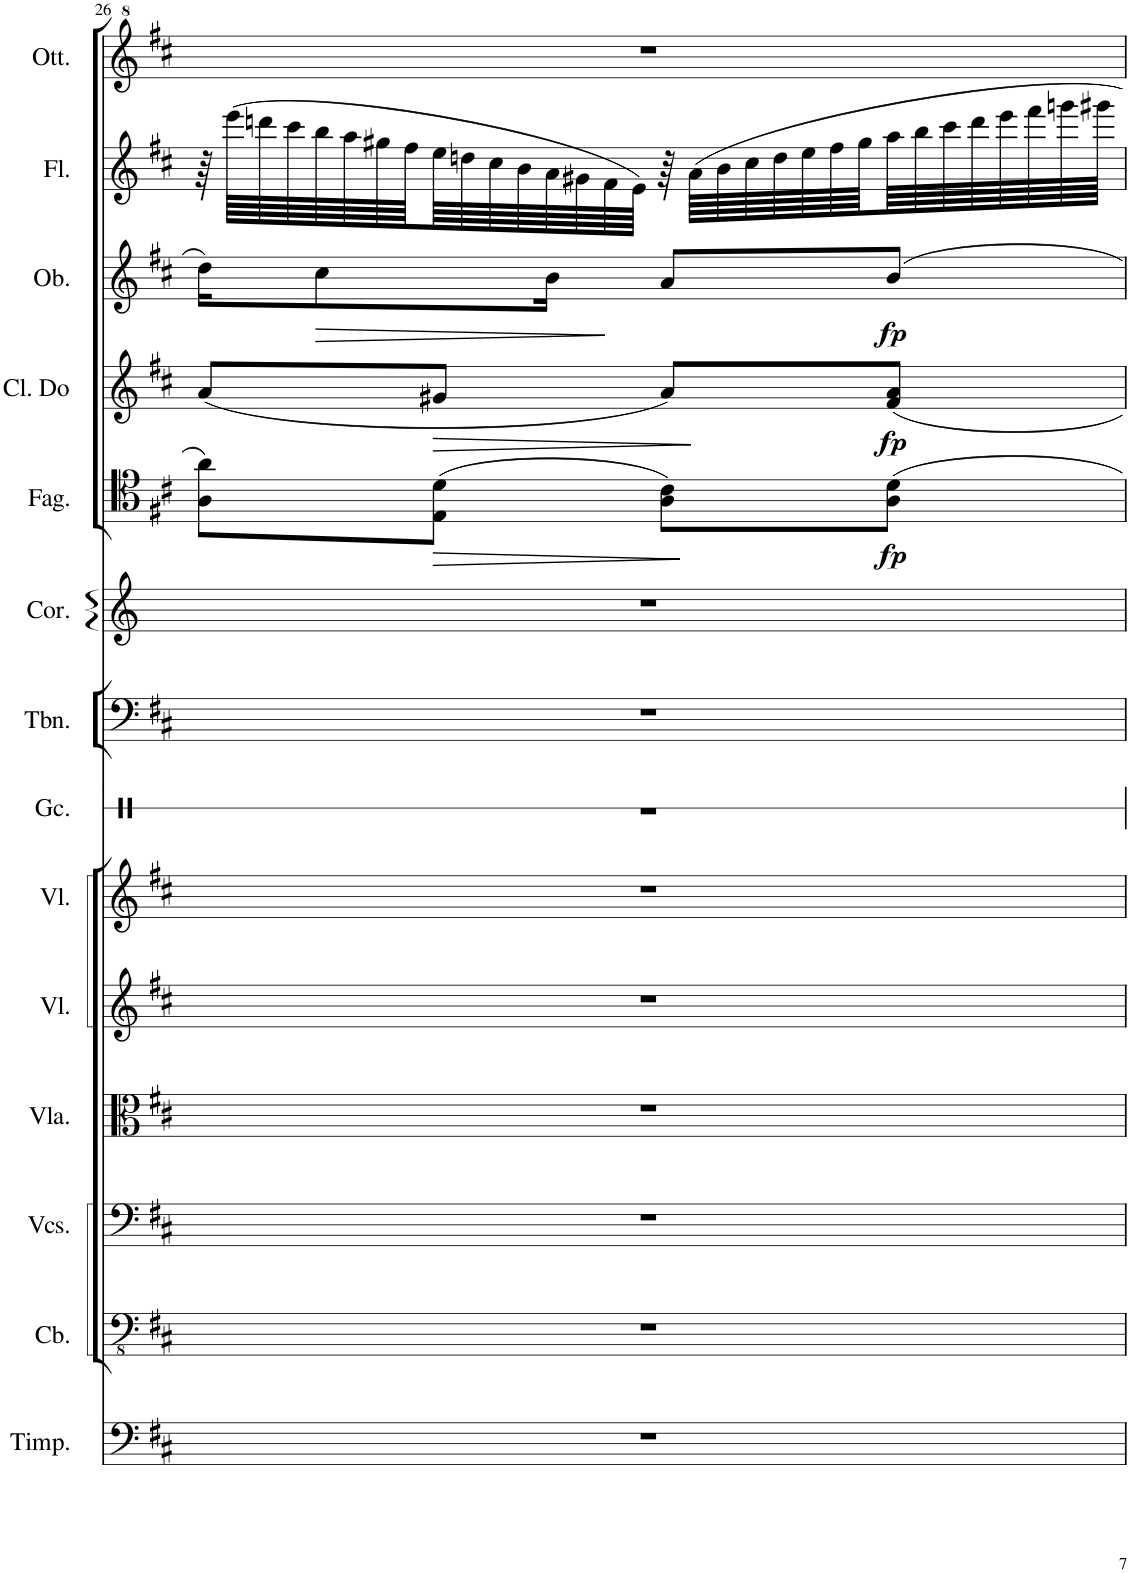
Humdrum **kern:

**kern	**kern	**kern	**kern	**kern	**kern	**kern	**kern	**kern	**kern	**dynam	**kern	**dynam	**kern	**dynam	**kern	**kern
*part14	*part13	*part12	*part11	*part10	*part9	*part8	*part7	*part6	*part5	*part5	*part4	*part4	*part3	*part3	*part2	*part1
*staff14	*staff13	*staff12	*staff11	*staff10	*staff9	*staff8	*staff7	*staff6	*staff5	*staff5	*staff4	*staff4	*staff3	*staff3	*staff2	*staff1
*I"Timpani	*I"Contrabbassi	*I"Violoncelli	*I"Viole	*I"Violini	*I"Violini	*I"Grancassa	*I"Trombone	*I"Corno in Re	*I"Fagotto	*	*I"Clarinetto in Do	*	*I"Oboe	*	*I"Flauto	*I"Ottavino
*I'Timp.	*I'Cb.	*	*	*I'Vl.	*I'Vl.	*I'Gc.	*I'Tbn.	*I'Cor.	*I'Fag.	*	*I'Cl. Do	*	*I'Ob.	*	*I'Fl.	*I'Ott.
!!LO:PB:g=z
*clefF4	*clefFv4	*clefF4	*clefC3	*clefG2	*clefG2	*clefX	*clefF4	*clefG2	*clefC4	*	*clefG2	*	*clefG2	*	*clefG2	*clefG^2
*	*	*	*	*	*	*	*	*Trd6c10	*	*	*Trd1c2	*	*	*	*	*Trd-7c-12
*k[f#c#]	*k[f#c#]	*k[f#c#]	*k[f#c#]	*k[f#c#]	*k[f#c#]	*k[]	*k[f#c#]	*k[]	*k[f#c#]	*	*k[f#c#]	*	*k[f#c#]	*	*k[f#c#]	*k[f#c#]
*M2/4	*M2/4	*M2/4	*M2/4	*M2/4	*M2/4	*M2/4	*M2/4	*M2/4	*M2/4	*	*M2/4	*	*M2/4	*	*M2/4	*M2/4
=26	=26	=26	=26	=26	=26	=26	=26	=26	=26	=26	=26	=26	=26	=26	=26	=26
2r	2r	2r	2r	2r	2r	2r	2r	2r	8A\ 8a\L	.	(8a/L	.	16dd\KL	.	64r	2r
.	.	.	.	.	.	.	.	.	.	.	.	.	.	.	(64eee\LLLL	.
.	.	.	.	.	.	.	.	.	.	.	.	.	.	.	64dddn\	.
.	.	.	.	.	.	.	.	.	.	.	.	.	.	.	64ccc#\	.
!	!	!	!	!	!	!	!	!	!	!	!	!	!	!LO:HP:b	!	!
.	.	.	.	.	.	.	.	.	.	.	.	.	8cc#\	>	64bb\	.
.	.	.	.	.	.	.	.	.	.	.	.	.	.	.	64aa\	.
.	.	.	.	.	.	.	.	.	.	.	.	.	.	.	64gg#X\	.
.	.	.	.	.	.	.	.	.	.	.	.	.	.	.	64ff#\	.
!	!	!	!	!	!	!	!	!	!	!LO:HP:b	!	!LO:HP:b	!	!	!	!
.	.	.	.	.	.	.	.	.	(8E\ 8d\J	>	8g#X/J	>	.	.	64ee\	.
.	.	.	.	.	.	.	.	.	.	.	.	.	.	.	64ddn\	.
.	.	.	.	.	.	.	.	.	.	.	.	.	.	.	64cc#\	.
.	.	.	.	.	.	.	.	.	.	.	.	.	.	.	64b\	.
.	.	.	.	.	.	.	.	.	.	.	.	.	16b\Jk	.	64a\	.
.	.	.	.	.	.	.	.	.	.	.	.	.	.	.	64g#X\	.
.	.	.	.	.	.	.	.	.	.	.	.	.	.	.	64f#\	.
.	.	.	.	.	.	.	.	.	.	.	.	.	.	.	64e\JJJJ)	.
.	.	.	.	.	.	.	.	.	8A\ 8c#\L)	.	8a/L)	.	8a/L	.	64r	.
.	.	.	.	.	.	.	.	.	.	.	.	.	.	.	64a\LLLL	.
.	.	.	.	.	.	.	.	.	.	.	.	.	.	.	64b\	.
.	.	.	.	.	.	.	.	.	.	.	.	.	.	.	64cc#\	.
.	.	.	.	.	.	.	.	.	.	.	.	.	.	.	64dd\	.
.	.	.	.	.	.	.	.	.	.	.	.	.	.	.	64ee\	.
.	.	.	.	.	.	.	.	.	.	.	.	.	.	.	64ff#\	.
.	.	.	.	.	.	.	.	.	.	.	.	.	.	.	64gg#\	.
!	!	!	!	!	!	!	!	!	!	!LO:DY:b	!	!LO:DY:b	!	!LO:DY:b	!	!
.	.	.	.	.	.	.	.	.	8A\ 8d\J	fp	8f#/ 8a/J	fp	8b/J	fp	64aa\	.
.	.	.	.	.	.	.	.	.	.	.	.	.	.	.	64bb\	.
.	.	.	.	.	.	.	.	.	.	.	.	.	.	.	64ccc#\	.
.	.	.	.	.	.	.	.	.	.	.	.	.	.	.	64ddd\	.
.	.	.	.	.	.	.	.	.	.	.	.	.	.	.	64eee\	.
.	.	.	.	.	.	.	.	.	.	.	.	.	.	.	64fff#\	.
.	.	.	.	.	.	.	.	.	.	.	.	.	.	.	64gggn\	.
.	.	.	.	.	.	.	.	.	.	.	.	.	.	.	64ggg#X\JJJJ	.
.	.	.	.	.	.	.	.	.	.	]	.	]	.	]	.	.
=	=	=	=	=	=	=	=	=	=	=	=	=	=	=	=	=
*-	*-	*-	*-	*-	*-	*-	*-	*-	*-	*-	*-	*-	*-	*-	*-	*-
